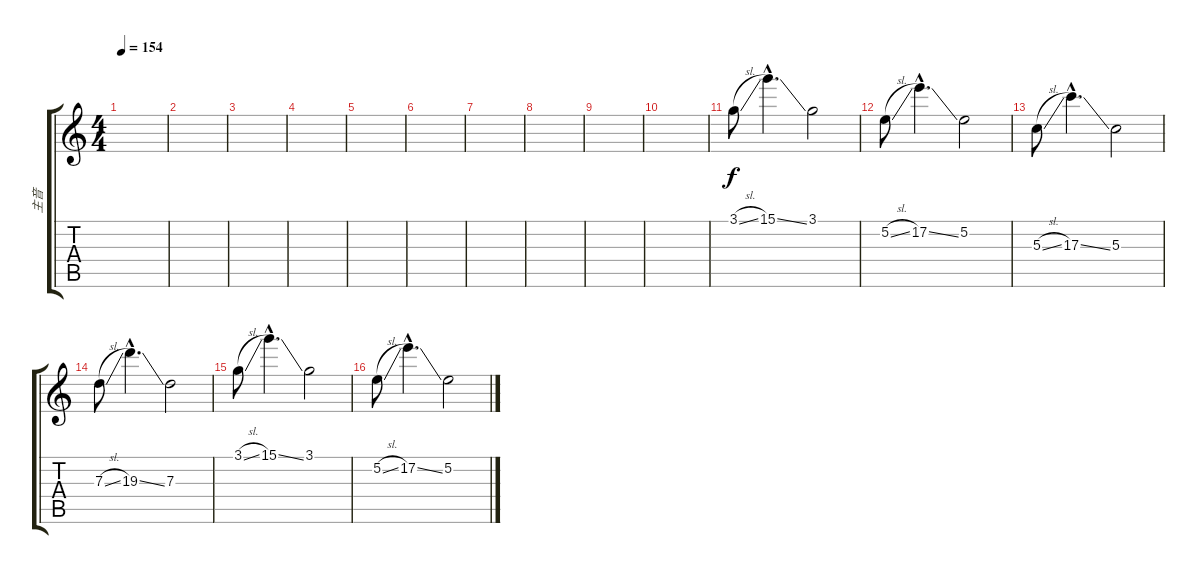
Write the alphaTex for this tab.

\track ("主音" "主音") {instrument distortionguitar}
\staff {score tabs}
\tuning (E4 B3 G3 D3 A2 E2) {hide}
\ts (4 4)
\tempo 154
\clef g2
\ks c
|
|
|
|
|
|
|
|
|
|
3.1{sl}.8 15.1{ss hac}.4{d} 3.1.2 |
5.2{sl}.8 17.2{ss hac}.4{d} 5.2.2 |
5.3{sl}.8 17.3{ss hac}.4{d} 5.3.2 |
7.3{sl}.8 19.3{ss hac}.4{d} 7.3.2 |
3.1{sl}.8 15.1{ss hac}.4{d} 3.1.2 |
5.2{sl}.8 17.2{ss hac}.4{d} 5.2.2
